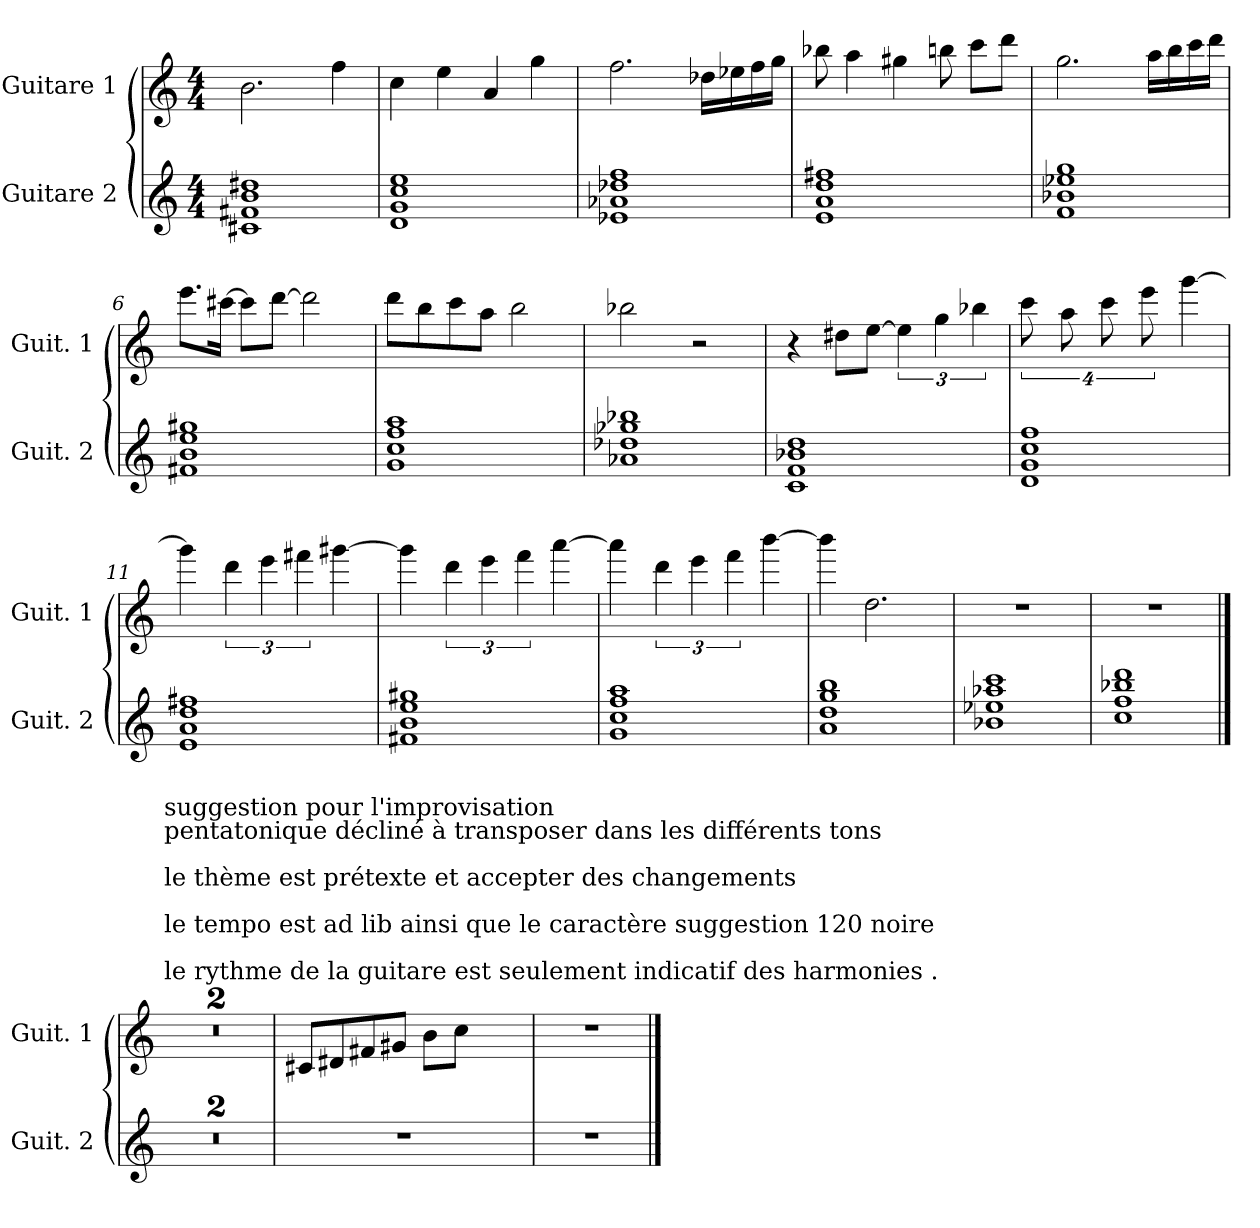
**kern	**kern
*part2	*part1
*staff2	*staff1
*I"Guitare 2	*I"Guitare 1
*I'Guit. 2	*I'Guit. 1
*clefG2	*clefG2
*ITrd7c12	*ITrd7c12
*k[]	*k[]
*C:	*C:
*M4/4	*M4/4
=1	=1
1C#X 1F#X 1B 1d#X	2.B\
.	4f\
=2	=2
1D 1G 1c 1e	4c\
.	4e\
.	4A/
.	4g\
=3	=3
1E-X 1A-X 1d-X 1f	2.f\
.	16d-X\LL
.	16e-X\
.	16f\
.	16g\JJ
=4	=4
1E 1A 1d 1f#X	8b-X\
.	4a\
.	4g#X\
.	8bn\
.	8cc\L
.	8dd\J
!!LO:LB:g=z
=5	=5
1F 1B-X 1e-X 1g	2.g\
.	16a\LL
.	16b\
.	16cc\
.	16dd\JJ
=6	=6
1F#X 1B 1e 1g#X	8.ee\L
.	[16cc#X\Jk
.	8cc#\L]
.	[8dd\J
.	2dd\]
=7	=7
1G 1c 1f 1a	8dd\L
.	8b\
.	8cc\
.	8a\J
.	2b\
=8	=8
1A-X 1d-X 1g-X 1b-X	2b-X\
.	2r
!!LO:LB:g=z
=9	=9
1C 1F 1B-X 1d	4r
.	8d#X\L
.	[8e\J
.	6e\]
.	6g\
.	6b-X\
=10	=10
1D 1G 1c 1f	16%3cc\
.	16%3a\
.	16%3cc\
.	16%3ee\
.	[4gg\
=11	=11
1E 1A 1d 1f#X	4gg\]
.	6dd\
.	6ee\
.	6ff#X\
.	[4gg#X\
=12	=12
1F#X 1B 1e 1g#X	4gg#\]
.	6dd\
.	6ee\
.	6ff\
.	[4aa\
!!LO:LB:g=z
=13	=13
1G 1c 1f 1a	4aa\]
.	6dd\
.	6ee\
.	6ff\
.	[4bb\
=14	=14
1A 1d 1g 1b	4bb\]
.	2.d>\
=15	=15
1B-X 1e-X 1a-X 1cc	1r
=16	=16
1c 1f 1b-X 1dd	1r
!!LO:LB:g=z
==17	==17
!	!LO:TX:a:t=suggestion pour l'improvisation \npentatonique décliné à transposer dans les différents tons \n\nle thème est prétexte et accepter des changements\n\nle tempo est ad lib ainsi que le caractère suggestion 120 noire \n\nle rythme de la guitare est seulement indicatif des harmonies .
1r	1r
=18	=18
1r	1r
=19	=19
1r	8C#X/L
.	8D#X/
.	8F#X/
.	8G#X/J
.	8B\L
.	8c\J
.	4ryy
=20	=20
1r	1r
==	==
*-	*-
